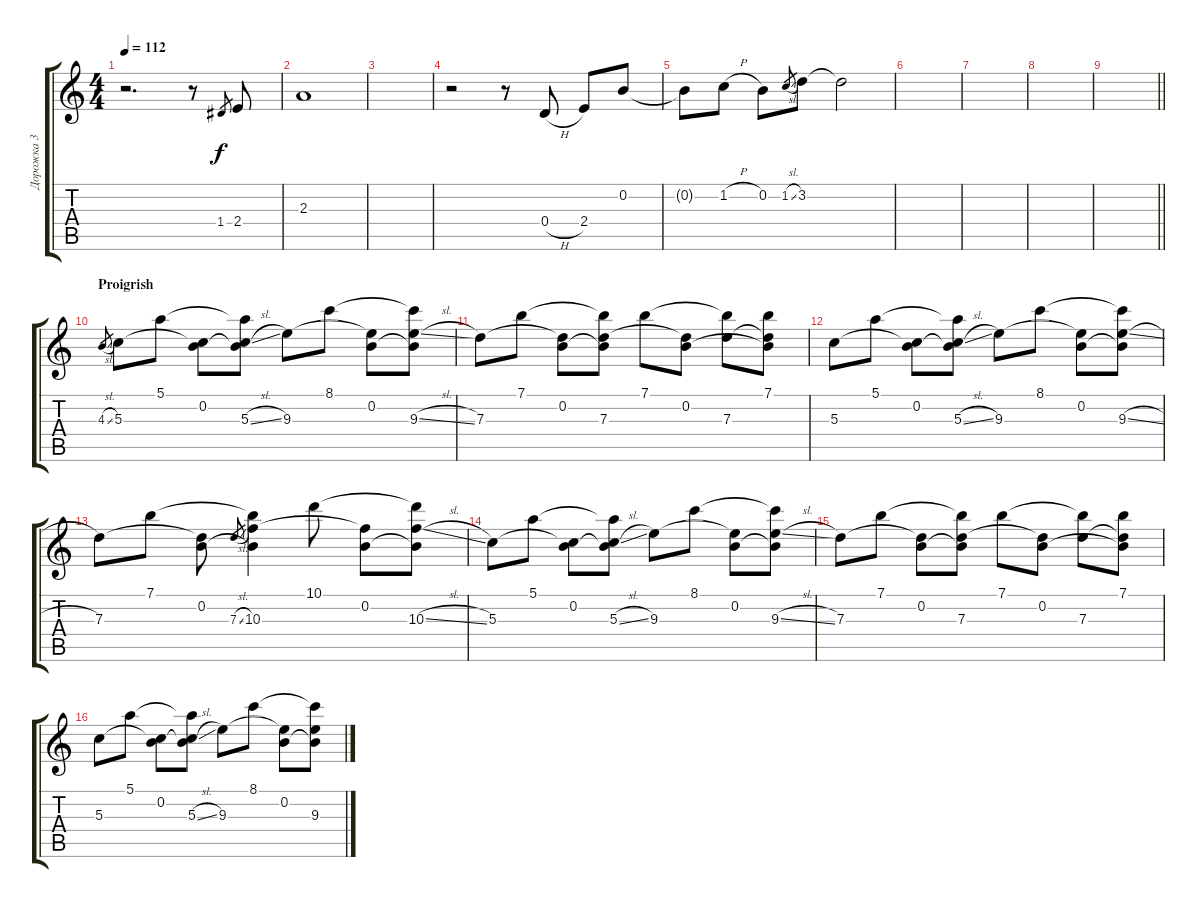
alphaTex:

\track ("Дорожка 3" "Дорожка 3") {instrument acousticguitarsteel}
\staff {score tabs}
\tuning (E4 B3 G3 D3 A2 E2) {hide}
\ts (4 4)
\tempo 112
\clef g2
\ks c
r.2{d dy f} r.8 1.4.8{gr} 2.4.8 |
2.3.1 |
|
r.2 r.8 0.4{h}.8 2.4.8 0.2.8 |
0.2{t}.8 1.2{h}.8 0.2.8 1.2{sl}.8{gr} 3.2.8 3.2{t}.2 |
|
|
|
\barLineRight lightlight
|
\section ("" "Proigrish")
4.3{sl}.8{gr} 5.3.8 5.1.8 (0.2 5.3{t}).8 (5.1{t} 0.2{t} 5.3{sl}).8 9.3.8 8.1.8 (0.2 9.3{t}).8 (8.1{t} 0.2{t} 9.3{sl}).8 |
7.3.8 7.1.8 (0.2 7.3{t}).8 (7.1{t} 0.2{t} 7.3).8 7.1.8 (0.2 7.3{t}).8 (7.1{t} 7.3).8 (7.1 0.2{t} 7.3{t}).8 |
5.3.8 5.1.8 (0.2 5.3{t}).8 (5.1{t} 0.2{t} 5.3{sl}).8 9.3.8 8.1.8 (0.2 9.3{t}).8 (8.1{t} 0.2{t} 9.3{sl}).8 |
7.3.8 7.1.8 (0.2 7.3{t}).8 7.3{sl}.8{gr} (7.1{t} 0.2{t} 10.3).4 10.1.8 (0.2 10.3{t}).8 (10.1{t} 0.2{t} 10.3{sl}).8 |
5.3.8 5.1.8 (0.2 5.3{t}).8 (5.1{t} 0.2{t} 5.3{sl}).8 9.3.8 8.1.8 (0.2 9.3{t}).8 (8.1{t} 0.2{t} 9.3{sl}).8 |
7.3.8 7.1.8 (0.2 7.3{t}).8 (7.1{t} 0.2{t} 7.3).8 7.1.8 (0.2 7.3{t}).8 (7.1{t} 7.3).8 (7.1 0.2{t} 7.3{t}).8 |
5.3.8 5.1.8 (0.2 5.3{t}).8 (5.1{t} 0.2{t} 5.3{sl}).8 9.3.8 8.1.8 (0.2 9.3{t}).8 (8.1{t} 0.2{t} 9.3{sl}).8
